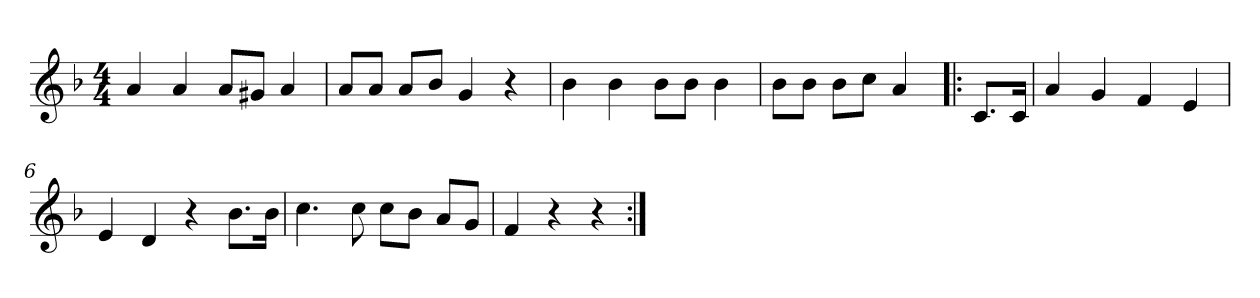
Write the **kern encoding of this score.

**kern
*part1
*staff1
*clefG2
*k[b-]
*F:
*M4/4
*MM120
=1
4a
4a
8a/L
8g#X/J
4a
=2
8a/L
8a/J
8a/L
8b-/J
4g
4r
=3
4b-
4b-
8b-\L
8b-\J
4b-
=4
8b-\L
8b-\J
8b-\L
8cc\J
4a
=!|:
8.c/L
16c/Jk
=5
4a
4g
4f
4e
=6
4e
4d
4r
8.b-\L
16b-\Jk
=7
4.cc
8cc
8cc\L
8b-\J
8a/L
8g/J
=8
4f
4r
4r
=:|!
*-
